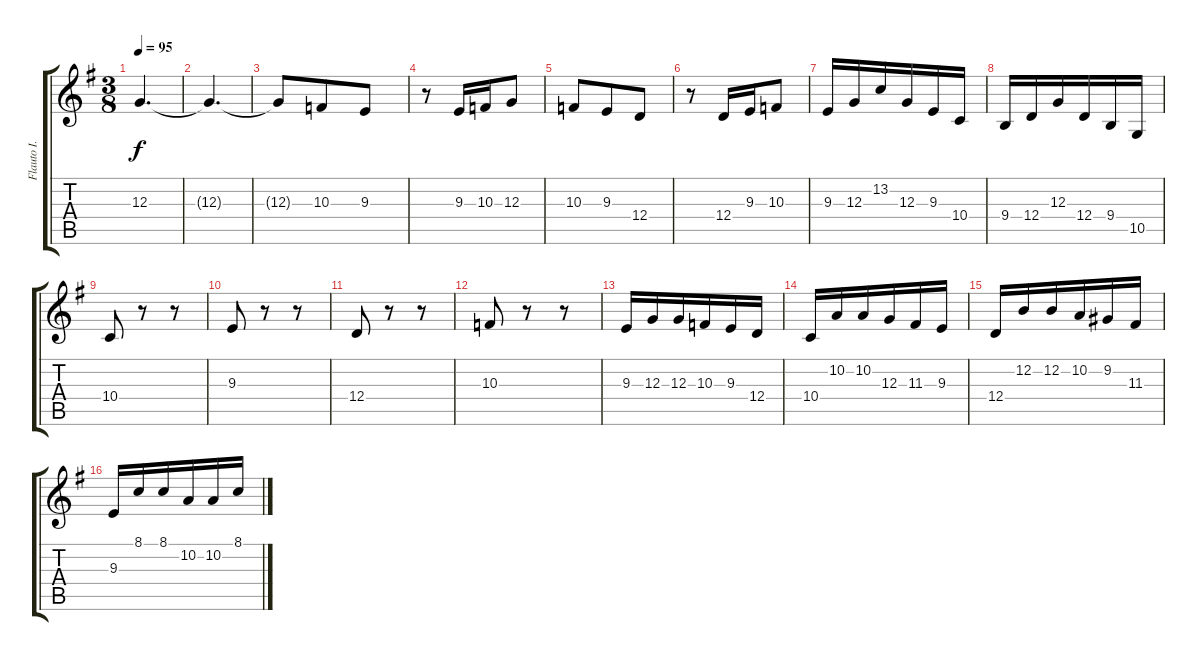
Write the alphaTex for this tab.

\track ("Flauto I. (Flùte à bee)" "Flauto I. ") {instrument recorder}
\staff {score tabs}
\tuning (E4 B3 G3 D3 A2 E2) {hide}
\ts (3 8)
\tempo 95
\clef g2
\ks g
12.3.4{d dy f} |
12.3{t}.4{d} |
12.3{t}.8 10.3.8 9.3.8 |
r.8 9.3.16 10.3.16{beam merge} 12.3.8 |
10.3.8 9.3.8 12.4.8 |
r.8 12.4.16 9.3.16{beam merge} 10.3.8 |
9.3.16 12.3.16{beam merge} 13.2.16 12.3.16{beam merge} 9.3.16 10.4.16 |
9.4.16 12.4.16{beam merge} 12.3.16 12.4.16{beam merge} 9.4.16 10.5.16 |
10.4.8 r.8 r.8 |
9.3.8 r.8 r.8 |
12.4.8 r.8 r.8 |
10.3.8 r.8 r.8 |
9.3.16 12.3.16{beam merge} 12.3.16 10.3.16{beam merge} 9.3.16 12.4.16 |
10.4.16 10.2.16{beam merge} 10.2.16 12.3.16{beam merge} 11.3.16 9.3.16 |
12.4.16 12.2.16{beam merge} 12.2.16 10.2.16{beam merge} 9.2.16 11.3.16 |
9.3.16 8.1.16{beam merge} 8.1.16 10.2.16{beam merge} 10.2.16 8.1.16
